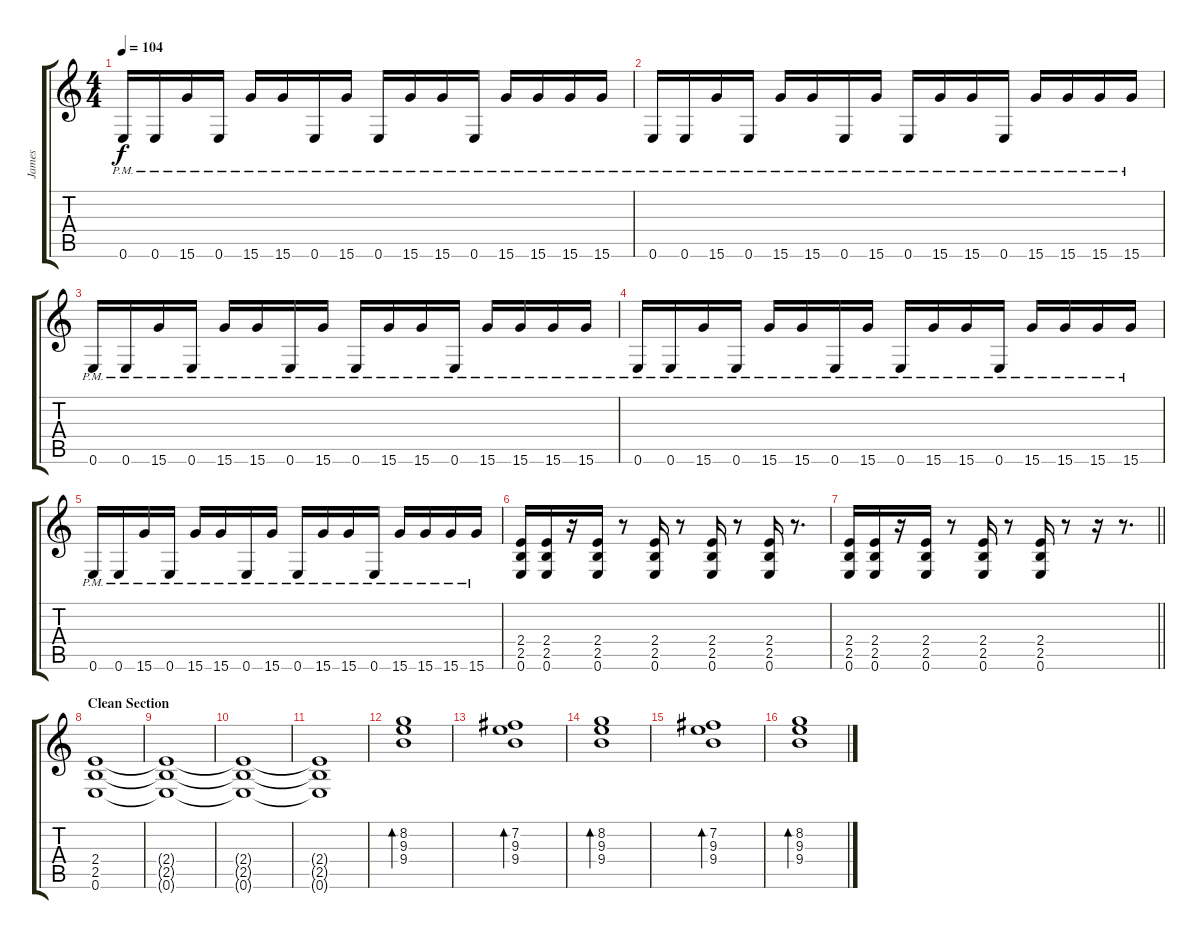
\track ("James" "James") {instrument distortionguitar}
\staff {score tabs}
\tuning (E4 B3 G3 D3 A2 E2) {hide}
\ts (4 4)
\tempo 104
\clef g2
\ks c
0.6{pm}.16{dy f} 0.6{pm}.16 15.6{pm}.16 0.6{pm}.16 15.6{pm}.16 15.6{pm}.16 0.6{pm}.16 15.6{pm}.16 0.6{pm}.16 15.6{pm}.16 15.6{pm}.16 0.6{pm}.16 15.6{pm}.16 15.6{pm}.16 15.6{pm}.16 15.6{pm}.16 |
0.6{pm}.16 0.6{pm}.16 15.6{pm}.16 0.6{pm}.16 15.6{pm}.16 15.6{pm}.16 0.6{pm}.16 15.6{pm}.16 0.6{pm}.16 15.6{pm}.16 15.6{pm}.16 0.6{pm}.16 15.6{pm}.16 15.6{pm}.16 15.6{pm}.16 15.6{pm}.16 |
0.6{pm}.16 0.6{pm}.16 15.6{pm}.16 0.6{pm}.16 15.6{pm}.16 15.6{pm}.16 0.6{pm}.16 15.6{pm}.16 0.6{pm}.16 15.6{pm}.16 15.6{pm}.16 0.6{pm}.16 15.6{pm}.16 15.6{pm}.16 15.6{pm}.16 15.6{pm}.16 |
0.6{pm}.16 0.6{pm}.16 15.6{pm}.16 0.6{pm}.16 15.6{pm}.16 15.6{pm}.16 0.6{pm}.16 15.6{pm}.16 0.6{pm}.16 15.6{pm}.16 15.6{pm}.16 0.6{pm}.16 15.6{pm}.16 15.6{pm}.16 15.6{pm}.16 15.6{pm}.16 |
0.6{pm}.16 0.6{pm}.16 15.6{pm}.16 0.6{pm}.16 15.6{pm}.16 15.6{pm}.16 0.6{pm}.16 15.6{pm}.16 0.6{pm}.16 15.6{pm}.16 15.6{pm}.16 0.6{pm}.16 15.6{pm}.16 15.6{pm}.16 15.6{pm}.16 15.6{pm}.16 |
(2.4 2.5 0.6).16 (2.4 2.5 0.6).16 r.16 (2.4 2.5 0.6).16 r.8 (2.4 2.5 0.6).16 r.8 (2.4 2.5 0.6).16 r.8 (2.4 2.5 0.6).16 r.8{d} |
\barLineRight lightlight
(2.4 2.5 0.6).16 (2.4 2.5 0.6).16 r.16 (2.4 2.5 0.6).16 r.8 (2.4 2.5 0.6).16 r.8 (2.4 2.5 0.6).16 r.8 r.16 r.8{d} |
\section ("" "Clean Section")
(2.4 2.5 0.6).1 |
(2.4{t} 2.5{t} 0.6{t}).1{volume 3} |
(2.4{t} 2.5{t} 0.6{t}).1 |
(2.4{t} 2.5{t} 0.6{t}).1 |
(8.2 9.3 9.4).1{bd 240 volume 13 instrument electricguitarclean} |
(7.2 9.3 9.4).1{bd 240} |
(8.2 9.3 9.4).1{bd 240} |
(7.2 9.3 9.4).1{bd 240} |
(8.2 9.3 9.4).1{bd 240}
